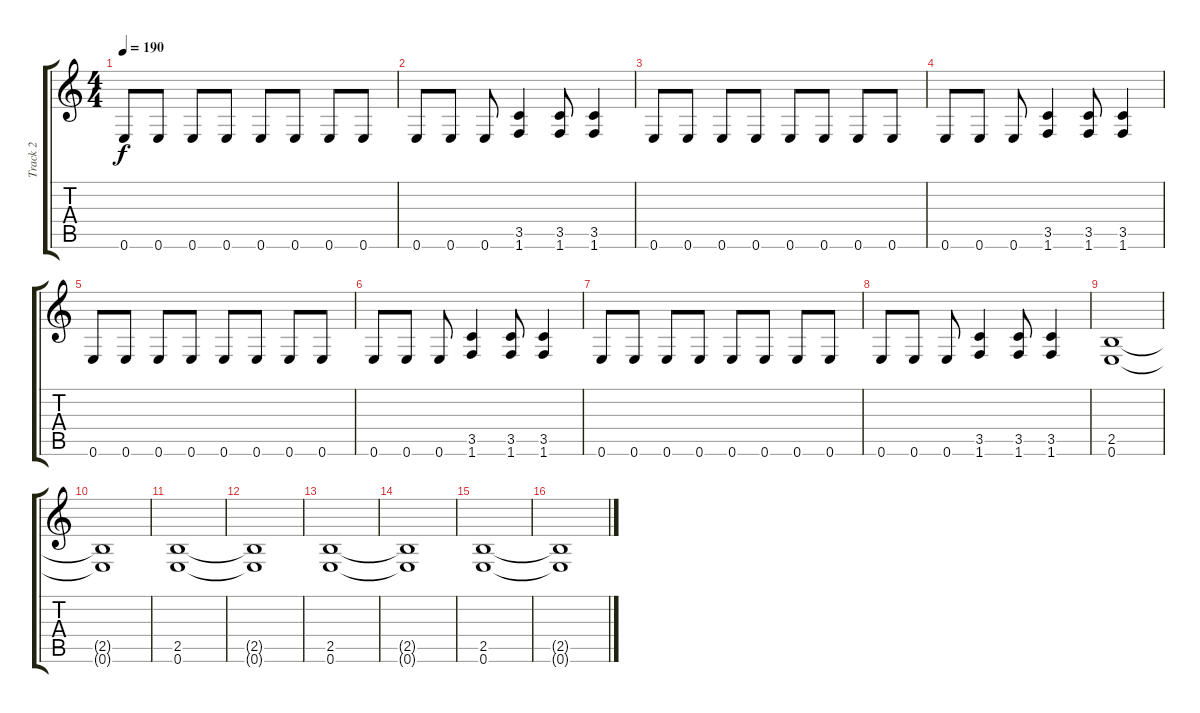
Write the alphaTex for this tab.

\track ("Track 2" "Track 2") {instrument distortionguitar}
\staff {score tabs}
\tuning (E4 B3 G3 D3 A2 E2) {hide}
\ts (4 4)
\tempo 190
\clef g2
\ks c
0.6.8{dy f} 0.6.8 0.6.8 0.6.8 0.6.8 0.6.8 0.6.8 0.6.8 |
0.6.8 0.6.8 0.6.8 (3.5 1.6).4 (3.5 1.6).8 (3.5 1.6).4 |
0.6.8 0.6.8 0.6.8 0.6.8 0.6.8 0.6.8 0.6.8 0.6.8 |
0.6.8 0.6.8 0.6.8 (3.5 1.6).4 (3.5 1.6).8 (3.5 1.6).4 |
0.6.8 0.6.8 0.6.8 0.6.8 0.6.8 0.6.8 0.6.8 0.6.8 |
0.6.8 0.6.8 0.6.8 (3.5 1.6).4 (3.5 1.6).8 (3.5 1.6).4 |
0.6.8 0.6.8 0.6.8 0.6.8 0.6.8 0.6.8 0.6.8 0.6.8 |
0.6.8 0.6.8 0.6.8 (3.5 1.6).4 (3.5 1.6).8 (3.5 1.6).4 |
(2.5 0.6).1 |
(2.5{t} 0.6{t}).1 |
(2.5 0.6).1 |
(2.5{t} 0.6{t}).1 |
(2.5 0.6).1 |
(2.5{t} 0.6{t}).1 |
(2.5 0.6).1 |
(2.5{t} 0.6{t}).1
